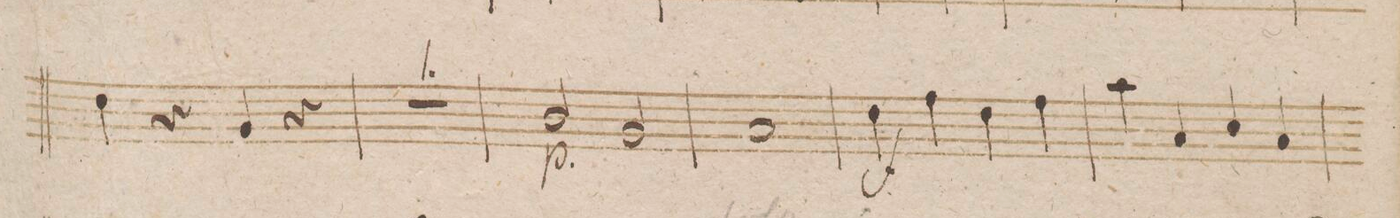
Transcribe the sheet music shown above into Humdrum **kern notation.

**kern	**dynam
*I"Fagotto Imo	*
*clefF4	*
*k[b-]	*
*met(c|)	*
*M2/2	*
4F\	.
4r	.
4BB-/	.
4r	.
=74	=74
1r	.
=75	=75
2D/	p
2BB-/	.
=76	=76
1C/	.
=77	=77
4F\	f
4A\	.
4F\	.
4A\	.
=78	=78
4c\	.
4C/	.
4E/	.
4C/	.
=79	=79
*-	*-
